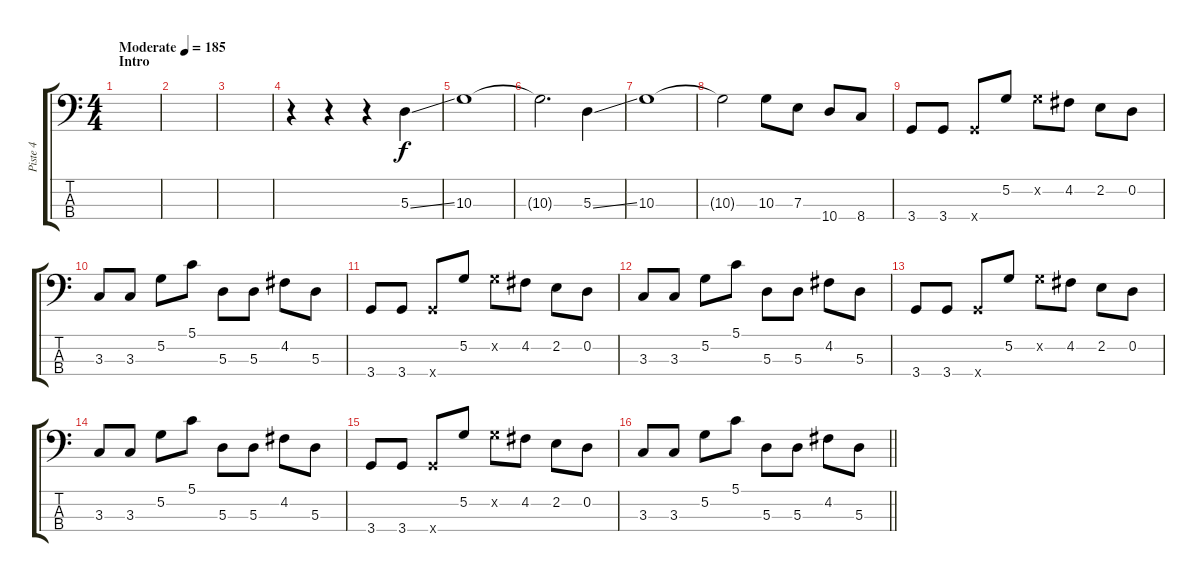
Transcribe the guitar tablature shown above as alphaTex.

\track ("Piste 4" "Piste 4") {instrument electricbasspick}
\staff {score tabs}
\tuning (G2 D2 A1 E1) {hide}
\ts (4 4)
\section ("" "Intro")
\tempo (185 "Moderate")
\clef f4
\ks c
|
|
|
r.4 r.4 r.4 5.3{ss}.4 |
10.3.1 |
10.3{t}.2{d} 5.3{ss}.4 |
10.3.1 |
10.3{t}.2 10.3.8 7.3.8 10.4.8 8.4.8 |
3.4.8 3.4.8 3.4{x}.8 5.2.8 5.2{x}.8 4.2.8 2.2.8 0.2.8 |
3.3.8 3.3.8 5.2.8 5.1.8 5.3.8 5.3.8 4.2.8 5.3.8 |
3.4.8 3.4.8 3.4{x}.8 5.2.8 5.2{x}.8 4.2.8 2.2.8 0.2.8 |
3.3.8 3.3.8 5.2.8 5.1.8 5.3.8 5.3.8 4.2.8 5.3.8 |
3.4.8 3.4.8 3.4{x}.8 5.2.8 5.2{x}.8 4.2.8 2.2.8 0.2.8 |
3.3.8 3.3.8 5.2.8 5.1.8 5.3.8 5.3.8 4.2.8 5.3.8 |
3.4.8 3.4.8 3.4{x}.8 5.2.8 5.2{x}.8 4.2.8 2.2.8 0.2.8 |
\barLineRight lightlight
3.3.8 3.3.8 5.2.8 5.1.8 5.3.8 5.3.8 4.2.8 5.3.8
